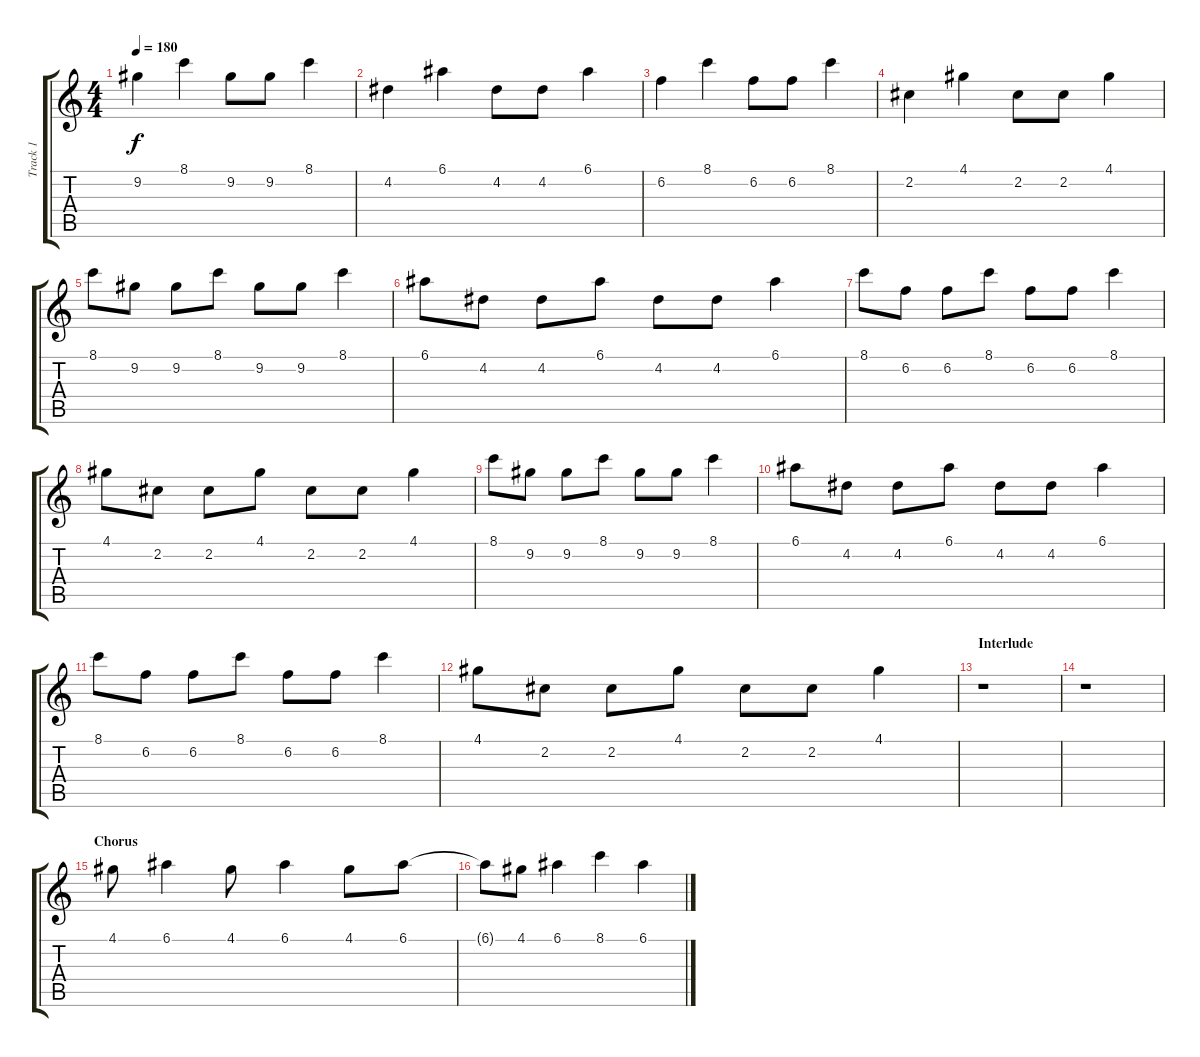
\track ("Track 1" "Track 1") {instrument distortionguitar}
\staff {score tabs}
\tuning (E4 B3 G3 D3 A2 E2) {hide}
\ts (4 4)
\tempo 180
\clef g2
\ks c
9.2.4{dy f} 8.1.4 9.2.8 9.2.8 8.1.4 |
4.2.4 6.1.4 4.2.8 4.2.8 6.1.4 |
6.2.4 8.1.4 6.2.8 6.2.8 8.1.4 |
2.2.4 4.1.4 2.2.8 2.2.8 4.1.4 |
8.1.8 9.2.8 9.2.8 8.1.8 9.2.8 9.2.8 8.1.4 |
6.1.8 4.2.8 4.2.8 6.1.8 4.2.8 4.2.8 6.1.4 |
8.1.8 6.2.8 6.2.8 8.1.8 6.2.8 6.2.8 8.1.4 |
4.1.8 2.2.8 2.2.8 4.1.8 2.2.8 2.2.8 4.1.4 |
8.1.8 9.2.8 9.2.8 8.1.8 9.2.8 9.2.8 8.1.4 |
6.1.8 4.2.8 4.2.8 6.1.8 4.2.8 4.2.8 6.1.4 |
8.1.8 6.2.8 6.2.8 8.1.8 6.2.8 6.2.8 8.1.4 |
4.1.8 2.2.8 2.2.8 4.1.8 2.2.8 2.2.8 4.1.4 |
\section ("" "Interlude")
r.1 |
r.1 |
\section ("" "Chorus")
4.1.8 6.1.4 4.1.8 6.1.4 4.1.8 6.1.8 |
6.1{t}.8 4.1.8 6.1.4 8.1.4 6.1.4
